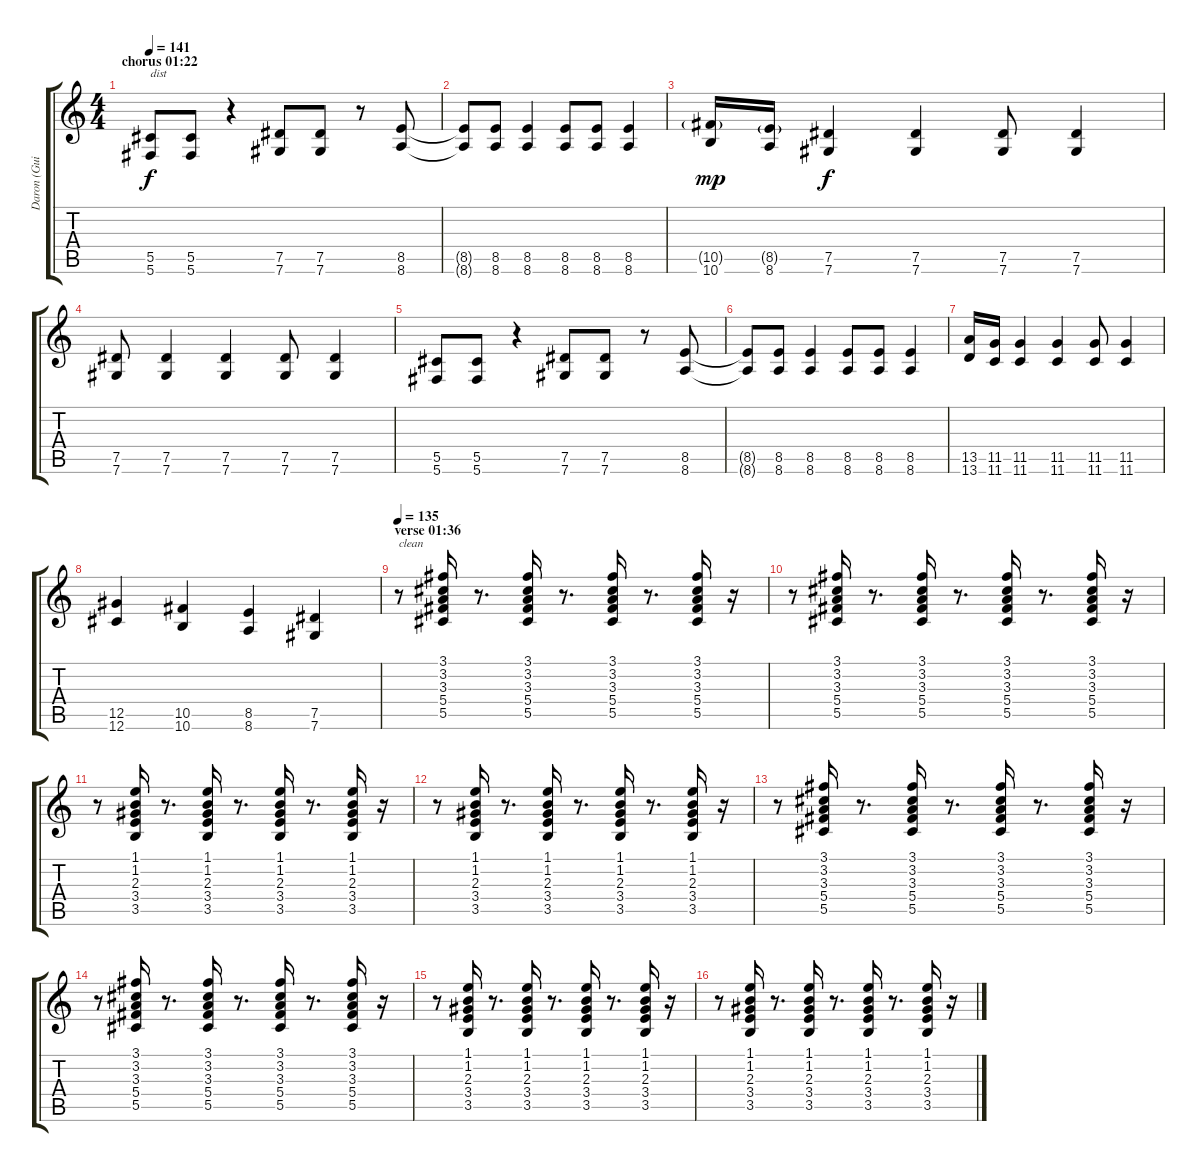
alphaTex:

\track ("Daron (Guitar 1)" "Daron (Gui") {instrument electricguitarmuted}
\staff {score tabs}
\tuning (Eb4 Bb3 Gb3 Db3 Ab2 Db2) {hide}
\ts (4 4)
\section ("" "chorus 01:22")
\tempo 141
\clef g2
\ks c
(5.5 5.6).8{txt "dist" dy f volume 12 balance 0 instrument distortionguitar} (5.5 5.6).8 r.4 (7.5 7.6).8 (7.5 7.6).8 r.8 (8.5 8.6).8 |
(8.5{t} 8.6{t}).8 (8.5 8.6).8 (8.5 8.6).4 (8.5 8.6).8 (8.5 8.6).8 (8.5 8.6).4 |
(10.5{g} 10.6).16{dy mp} (8.5{g} 8.6).16 (7.5 7.6).4{dy f} (7.5 7.6).4 (7.5 7.6).8 (7.5 7.6).4 |
(7.5 7.6).8 (7.5 7.6).4 (7.5 7.6).4 (7.5 7.6).8 (7.5 7.6).4 |
(5.5 5.6).8 (5.5 5.6).8 r.4 (7.5 7.6).8 (7.5 7.6).8 r.8 (8.5 8.6).8 |
(8.5{t} 8.6{t}).8 (8.5 8.6).8 (8.5 8.6).4 (8.5 8.6).8 (8.5 8.6).8 (8.5 8.6).4 |
(13.5 13.6).16 (11.5 11.6).16 (11.5 11.6).4 (11.5 11.6).4 (11.5 11.6).8 (11.5 11.6).4 |
(12.5 12.6).4 (10.5 10.6).4 (8.5 8.6).4 (7.5 7.6).4 |
\section ("" "verse 01:36")
\tempo 135
r.8{txt "clean" balance 8 instrument electricguitarmuted} (3.1 3.2 3.3 5.4 5.5).16 r.8{d} (3.1 3.2 3.3 5.4 5.5).16 r.8{d} (3.1 3.2 3.3 5.4 5.5).16 r.8{d} (3.1 3.2 3.3 5.4 5.5).16 r.16 |
r.8 (3.1 3.2 3.3 5.4 5.5).16 r.8{d} (3.1 3.2 3.3 5.4 5.5).16 r.8{d} (3.1 3.2 3.3 5.4 5.5).16 r.8{d} (3.1 3.2 3.3 5.4 5.5).16 r.16 |
r.8 (1.1 1.2 2.3 3.4 3.5).16 r.8{d} (1.1 1.2 2.3 3.4 3.5).16 r.8{d} (1.1 1.2 2.3 3.4 3.5).16 r.8{d} (1.1 1.2 2.3 3.4 3.5).16 r.16 |
r.8 (1.1 1.2 2.3 3.4 3.5).16 r.8{d} (1.1 1.2 2.3 3.4 3.5).16 r.8{d} (1.1 1.2 2.3 3.4 3.5).16 r.8{d} (1.1 1.2 2.3 3.4 3.5).16 r.16 |
r.8 (3.1 3.2 3.3 5.4 5.5).16 r.8{d} (3.1 3.2 3.3 5.4 5.5).16 r.8{d} (3.1 3.2 3.3 5.4 5.5).16 r.8{d} (3.1 3.2 3.3 5.4 5.5).16 r.16 |
r.8 (3.1 3.2 3.3 5.4 5.5).16 r.8{d} (3.1 3.2 3.3 5.4 5.5).16 r.8{d} (3.1 3.2 3.3 5.4 5.5).16 r.8{d} (3.1 3.2 3.3 5.4 5.5).16 r.16 |
r.8 (1.1 1.2 2.3 3.4 3.5).16 r.8{d} (1.1 1.2 2.3 3.4 3.5).16 r.8{d} (1.1 1.2 2.3 3.4 3.5).16 r.8{d} (1.1 1.2 2.3 3.4 3.5).16 r.16 |
r.8 (1.1 1.2 2.3 3.4 3.5).16 r.8{d} (1.1 1.2 2.3 3.4 3.5).16 r.8{d} (1.1 1.2 2.3 3.4 3.5).16 r.8{d} (1.1 1.2 2.3 3.4 3.5).16 r.16
